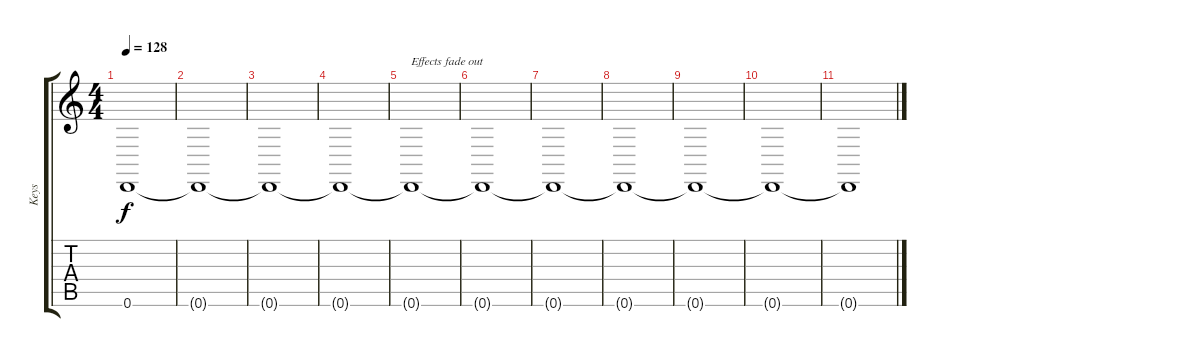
\track ("Keys" "Keys") {instrument pad2warm}
\staff {score tabs}
\tuning (D4 A3 F3 C3 G2 D2) {hide}
\ts (4 4)
\tempo 128
\clef g2
\ks c
0.6{t}.1{dy f} |
0.6{t}.1 |
0.6{t}.1 |
0.6{t}.1 |
0.6{t}.1{txt "Effects fade out" volume 7} |
0.6{t}.1{volume 6} |
0.6{t}.1{volume 5} |
0.6{t}.1{volume 4} |
0.6{t}.1{volume 3} |
0.6{t}.1{volume 2} |
0.6{t}.1{volume 1}
